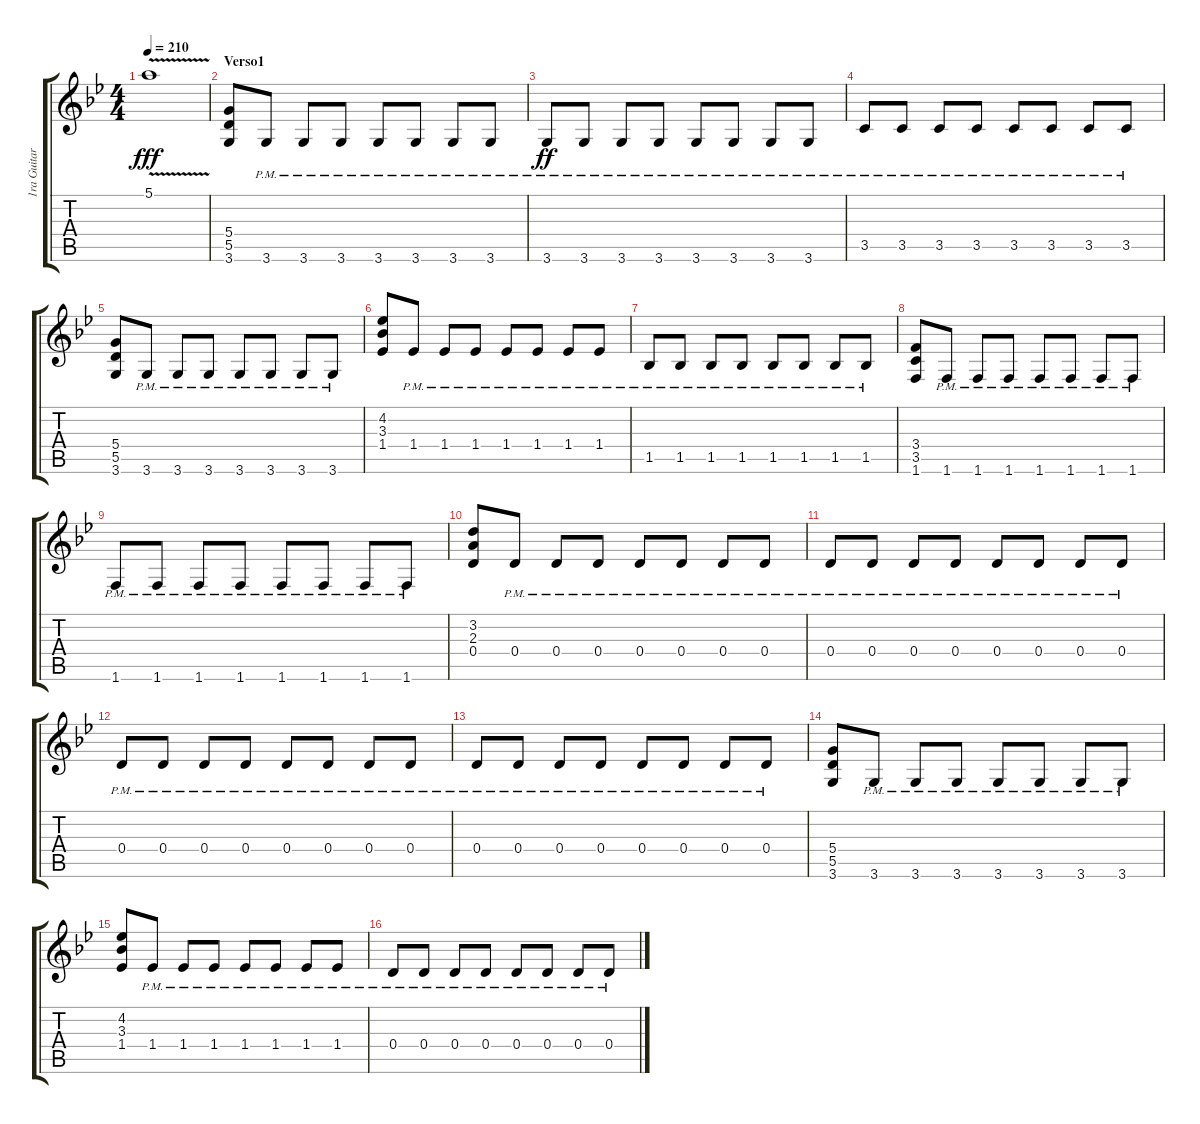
\track ("1ra Guitarra" "1ra Guitar") {instrument overdrivenguitar}
\staff {score tabs}
\tuning (E4 B3 G3 D3 A2 E2) {hide}
\ts (4 4)
\tempo 210
\clef g2
\ks gminor
5.1{v}.1{dy fff} |
\section ("" "Verso1")
(5.4 5.5 3.6).8 3.6{pm}.8 3.6{pm}.8 3.6{pm}.8 3.6{pm}.8 3.6{pm}.8 3.6{pm}.8 3.6{pm}.8 |
3.6{pm}.8{dy ff} 3.6{pm}.8 3.6{pm}.8 3.6{pm}.8 3.6{pm}.8 3.6{pm}.8 3.6{pm}.8 3.6{pm}.8 |
3.5{pm}.8 3.5{pm}.8 3.5{pm}.8 3.5{pm}.8 3.5{pm}.8 3.5{pm}.8 3.5{pm}.8 3.5{pm}.8 |
(5.4 5.5 3.6).8 3.6{pm}.8 3.6{pm}.8 3.6{pm}.8 3.6{pm}.8 3.6{pm}.8 3.6{pm}.8 3.6{pm}.8 |
(4.2 3.3 1.4).8 1.4{pm}.8 1.4{pm}.8 1.4{pm}.8 1.4{pm}.8 1.4{pm}.8 1.4{pm}.8 1.4{pm}.8 |
1.5{pm}.8 1.5{pm}.8 1.5{pm}.8 1.5{pm}.8 1.5{pm}.8 1.5{pm}.8 1.5{pm}.8 1.5{pm}.8 |
(3.4 3.5 1.6).8 1.6{pm}.8 1.6{pm}.8 1.6{pm}.8 1.6{pm}.8 1.6{pm}.8 1.6{pm}.8 1.6{pm}.8 |
1.6{pm}.8 1.6{pm}.8 1.6{pm}.8 1.6{pm}.8 1.6{pm}.8 1.6{pm}.8 1.6{pm}.8 1.6{pm}.8 |
(3.2 2.3 0.4).8 0.4{pm}.8 0.4{pm}.8 0.4{pm}.8 0.4{pm}.8 0.4{pm}.8 0.4{pm}.8 0.4{pm}.8 |
0.4{pm}.8 0.4{pm}.8 0.4{pm}.8 0.4{pm}.8 0.4{pm}.8 0.4{pm}.8 0.4{pm}.8 0.4{pm}.8 |
0.4{pm}.8 0.4{pm}.8 0.4{pm}.8 0.4{pm}.8 0.4{pm}.8 0.4{pm}.8 0.4{pm}.8 0.4{pm}.8 |
0.4{pm}.8 0.4{pm}.8 0.4{pm}.8 0.4{pm}.8 0.4{pm}.8 0.4{pm}.8 0.4{pm}.8 0.4{pm}.8 |
(5.4 5.5 3.6).8 3.6{pm}.8 3.6{pm}.8 3.6{pm}.8 3.6{pm}.8 3.6{pm}.8 3.6{pm}.8 3.6{pm}.8 |
(4.2 3.3 1.4).8 1.4{pm}.8 1.4{pm}.8 1.4{pm}.8 1.4{pm}.8 1.4{pm}.8 1.4{pm}.8 1.4{pm}.8 |
0.4{pm}.8 0.4{pm}.8 0.4{pm}.8 0.4{pm}.8 0.4{pm}.8 0.4{pm}.8 0.4{pm}.8 0.4{pm}.8
